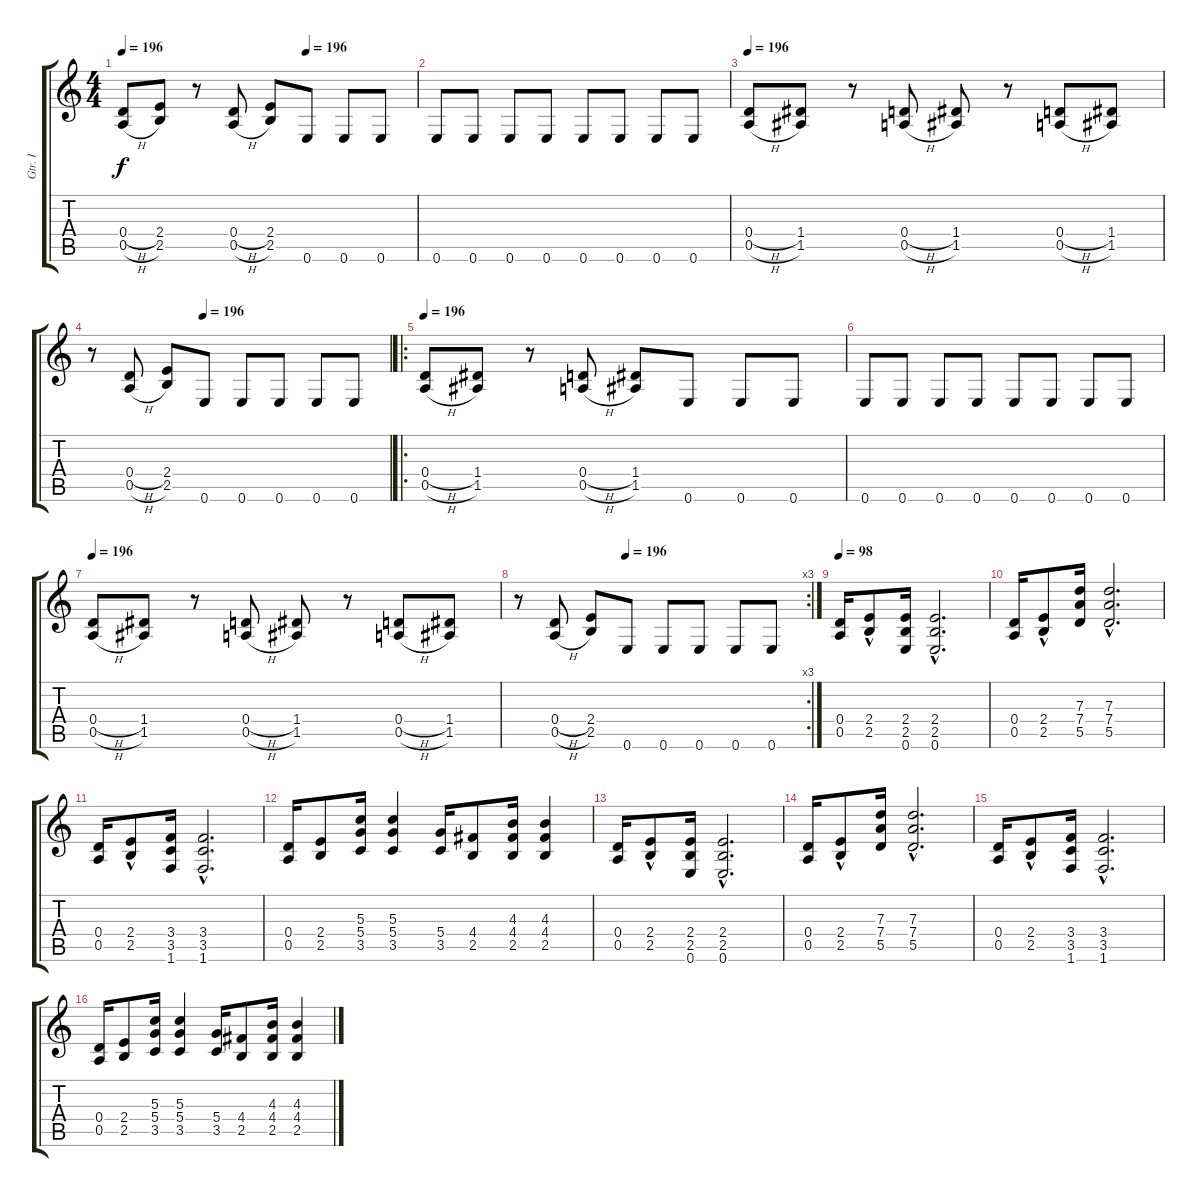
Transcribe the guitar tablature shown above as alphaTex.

\track ("Gtr. I" "Gtr. I") {instrument distortionguitar}
\staff {score tabs}
\tuning (E4 B3 G3 D3 A2 E2) {hide}
\ts (4 4)
\tempo 196
\tempo (196 0.625)
\clef g2
\ks c
(0.4{h} 0.5{h}).8{dy f} (2.4 2.5).8 r.8 (0.4{h} 0.5{h}).8 (2.4 2.5).8 0.6.8 0.6.8 0.6.8 |
0.6.8 0.6.8 0.6.8 0.6.8 0.6.8 0.6.8 0.6.8 0.6.8 |
\tempo 196
(0.4{h} 0.5{h}).8 (1.4 1.5).8 r.8 (0.4{h} 0.5{h}).8 (1.4 1.5).8 r.8 (0.4{h} 0.5{h}).8 (1.4 1.5).8 |
\tempo (196 0.375)
r.8 (0.4{h} 0.5{h}).8 (2.4 2.5).8 0.6.8 0.6.8 0.6.8 0.6.8 0.6.8 |
\ro
\tempo 196
(0.4{h} 0.5{h}).8 (1.4 1.5).8 r.8 (0.4{h} 0.5{h}).8 (1.4 1.5).8 0.6.8 0.6.8 0.6.8 |
0.6.8 0.6.8 0.6.8 0.6.8 0.6.8 0.6.8 0.6.8 0.6.8 |
\tempo 196
(0.4{h} 0.5{h}).8 (1.4 1.5).8 r.8 (0.4{h} 0.5{h}).8 (1.4 1.5).8 r.8 (0.4{h} 0.5{h}).8 (1.4 1.5).8 |
\rc 3
\tempo (196 0.375)
r.8 (0.4{h} 0.5{h}).8 (2.4 2.5).8 0.6.8 0.6.8 0.6.8 0.6.8 0.6.8 |
\tempo 98
(0.4 0.5).16 (2.4 2.5{hac}).8 (2.4 2.5 0.6).16 (2.4{hac} 2.5{hac} 0.6{hac}).2{d} |
(0.4 0.5).16 (2.4 2.5{hac}).8 (7.3 7.4 5.5).16 (7.3{hac} 7.4{hac} 5.5{hac}).2{d} |
(0.4 0.5).16 (2.4 2.5{hac}).8 (3.4 3.5 1.6).16 (3.4{hac} 3.5{hac} 1.6{hac}).2{d} |
(0.4 0.5).16 (2.4 2.5).8 (5.3 5.4 3.5).16 (5.3 5.4 3.5).4 (5.4 3.5).16 (4.4 2.5).8 (4.3 4.4 2.5).16 (4.3 4.4 2.5).4 |
(0.4 0.5).16 (2.4 2.5{hac}).8 (2.4 2.5 0.6).16 (2.4{hac} 2.5{hac} 0.6{hac}).2{d} |
(0.4 0.5).16 (2.4 2.5{hac}).8 (7.3 7.4 5.5).16 (7.3{hac} 7.4{hac} 5.5{hac}).2{d} |
(0.4 0.5).16 (2.4 2.5{hac}).8 (3.4 3.5 1.6).16 (3.4{hac} 3.5{hac} 1.6{hac}).2{d} |
(0.4 0.5).16 (2.4 2.5).8 (5.3 5.4 3.5).16 (5.3 5.4 3.5).4 (5.4 3.5).16 (4.4 2.5).8 (4.3 4.4 2.5).16 (4.3 4.4 2.5).4
